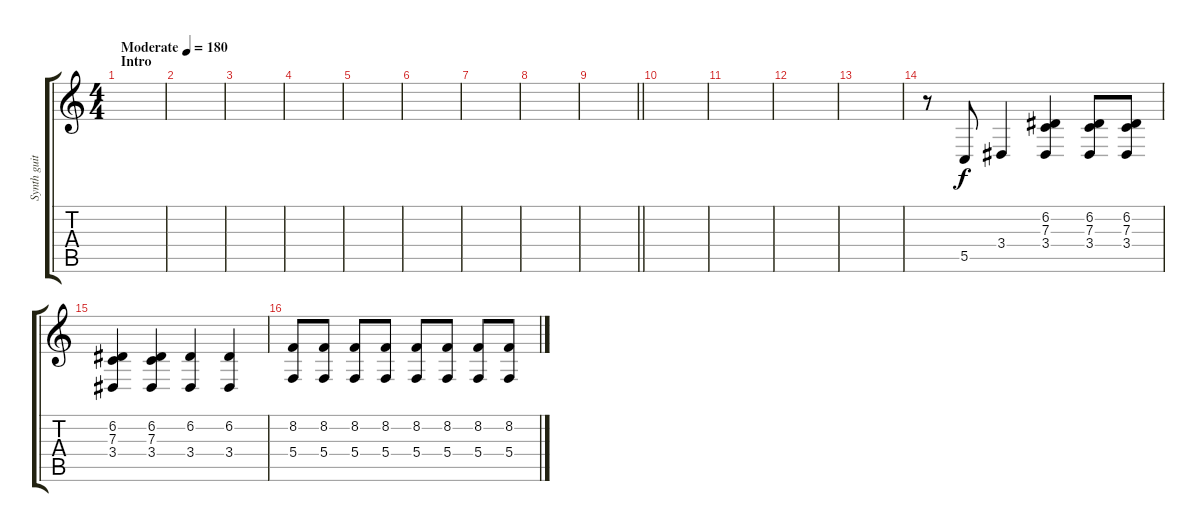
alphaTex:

\track ("Synth guitar" "Synth guit") {instrument synthstrings1}
\staff {score tabs}
\tuning (D4 A3 F3 C3 G2 C2) {hide}
\ts (4 4)
\section ("" "Intro")
\tempo (180 "Moderate")
\clef g2
\ks c
|
|
|
|
|
|
|
|
\barLineRight lightlight
|
|
|
|
|
r.8 5.5.8 3.4.4 (6.2 7.3 3.4).4 (6.2 7.3 3.4).8 (6.2 7.3 3.4).8 |
(6.2 7.3 3.4).4 (6.2 7.3 3.4).4 (6.2 3.4).4 (6.2 3.4).4 |
(8.2 5.4).8 (8.2 5.4).8 (8.2 5.4).8 (8.2 5.4).8 (8.2 5.4).8 (8.2 5.4).8 (8.2 5.4).8 (8.2 5.4).8
